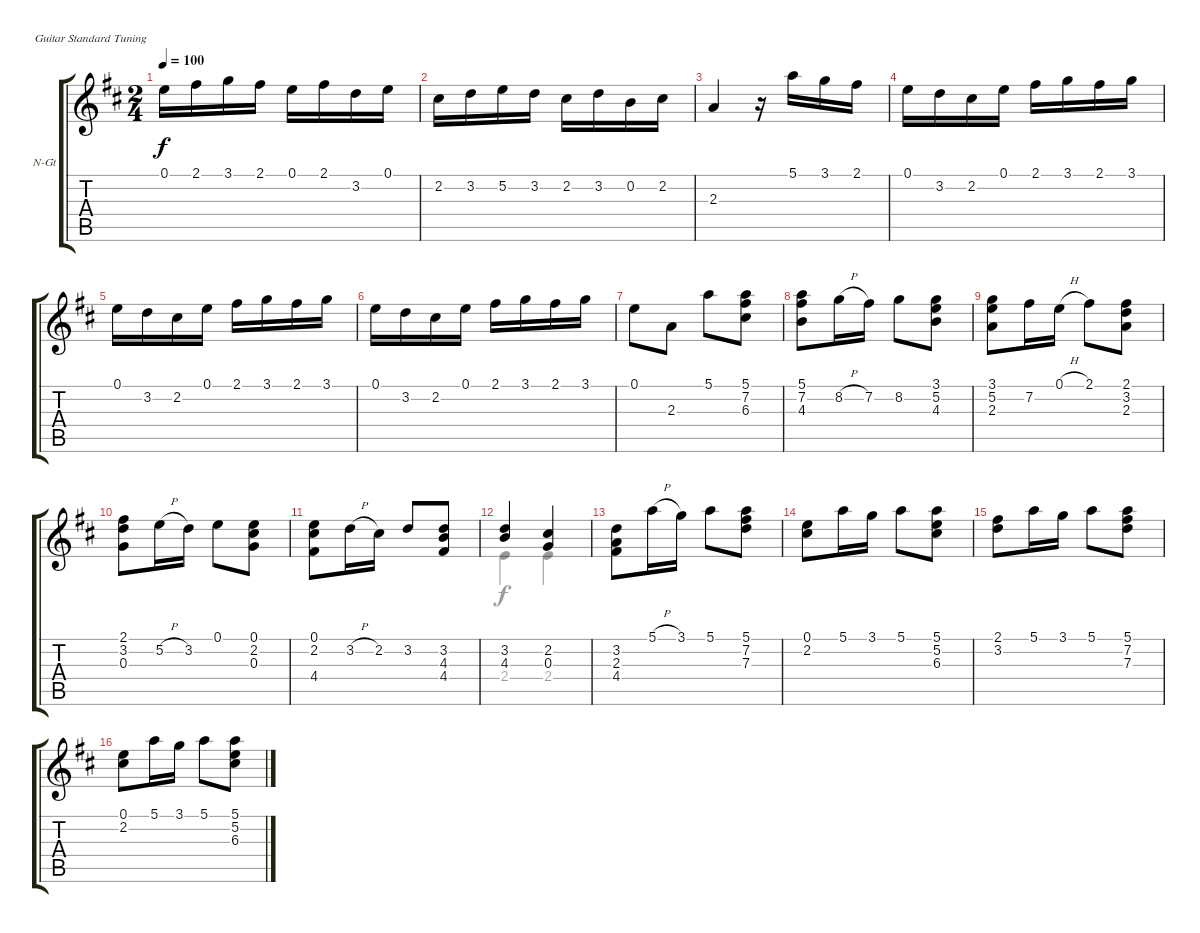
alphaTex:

\bracketExtendMode groupsimilarinstruments
\firstSystemTrackNameOrientation horizontal
\otherSystemsTrackNameOrientation horizontal
\track ("Guitar 1" "N-Gt") {instrument acousticguitarnylon}
\staff {score tabs}
\tuning (E4 B3 G3 D3 A2 E2)
\voice
\ts (2 4)
\tempo 100
\clef g2
\ks d
0.1.16{dy f} 2.1.16 3.1.16 2.1.16 0.1.16 2.1.16 3.2.16 0.1.16 |
2.2.16 3.2.16 5.2.16 3.2.16 2.2.16 3.2.16 0.2.16 2.2.16 |
2.3.4 r.16 5.1.16 3.1.16 2.1.16 |
0.1.16 3.2.16 2.2.16 0.1.16 2.1.16 3.1.16 2.1.16 3.1.16 |
0.1.16 3.2.16 2.2.16 0.1.16 2.1.16 3.1.16 2.1.16 3.1.16 |
0.1.16 3.2.16 2.2.16 0.1.16 2.1.16 3.1.16 2.1.16 3.1.16 |
0.1.8 2.3.8 5.1.8 (5.1 7.2 6.3).8 |
(5.1 7.2 4.3).8 8.2{h}.16 7.2.16 8.2.8 (3.1 5.2 4.3).8 |
(3.1 5.2 2.3).8 7.2.16 0.1{h}.16 2.1.8 (2.1 3.2 2.3).8 |
(2.1 3.2 0.3).8 5.2{h}.16 3.2.16 0.1.8 (0.1 2.2 0.3).8 |
(0.1 2.2 4.4).8 3.2{h}.16 2.2.16 3.2.8 (3.2 4.3 4.4).8 |
(3.2 4.3).4 (2.2 0.3).4 |
(3.2 2.3 4.4).8 5.1{h}.16 3.1.16 5.1.8 (5.1 7.2 7.3).8 |
(0.1 2.2).8 5.1.16 3.1.16 5.1.8 (5.1 5.2 6.3).8 |
(2.1 3.2).8 5.1.16 3.1.16 5.1.8 (5.1 7.2 7.3).8 |
(0.1 2.2).8 5.1.16 3.1.16 5.1.8 (5.1 5.2 6.3).8
\voice
\clef g2
\ottava regular
\simile none
\ks d
|
|
|
|
|
|
|
|
|
|
|
2.4.4 2.4.4 |
|
|
|
